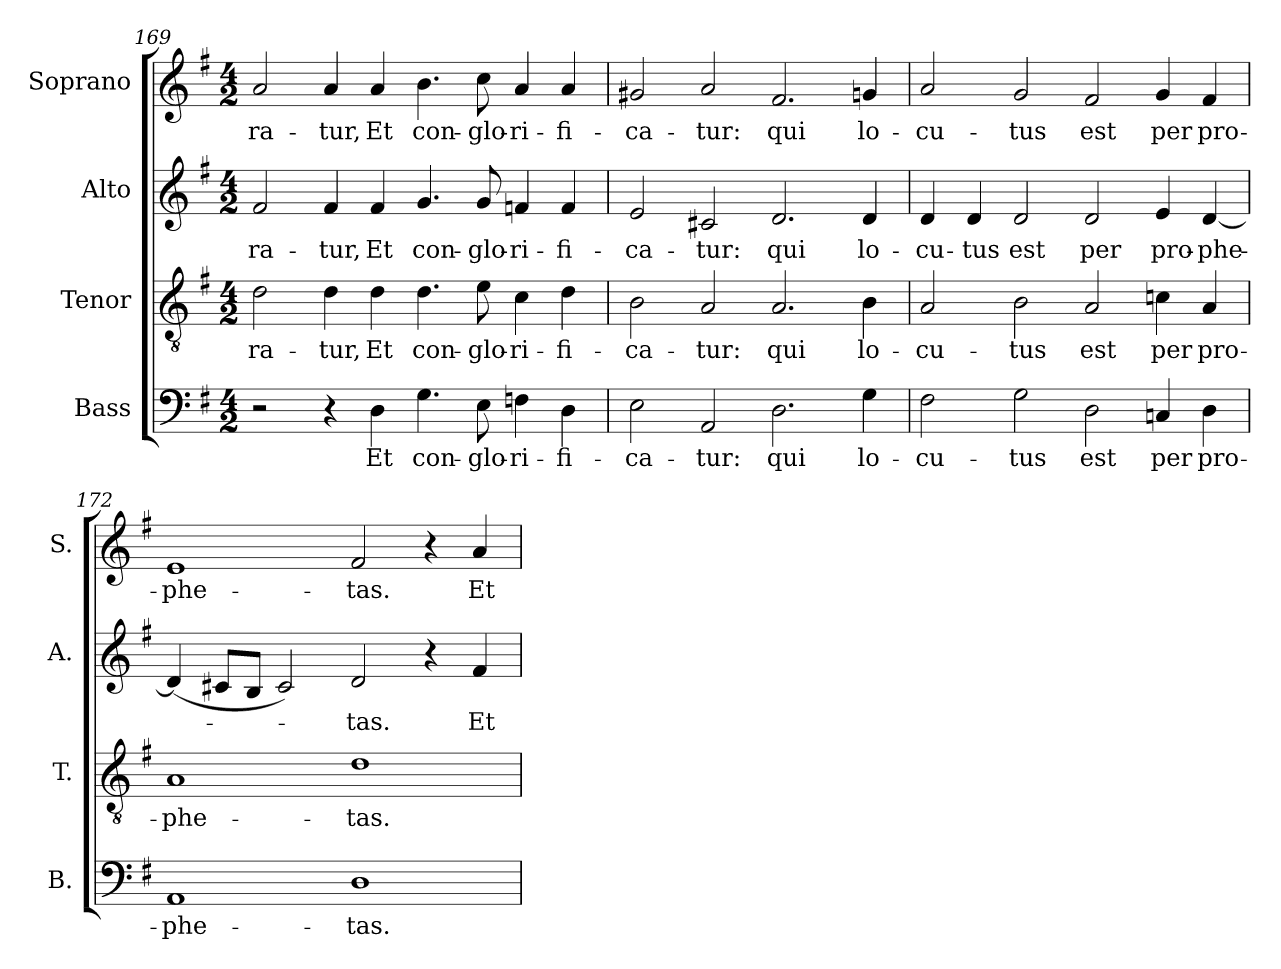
**kern	**text	**kern	**text	**kern	**text	**kern	**text
*part4	*part4	*part3	*part3	*part2	*part2	*part1	*part1
*staff4	*staff4	*staff3	*staff3	*staff2	*staff2	*staff1	*staff1
*I"Bass	*	*I"Tenor	*	*I"Alto	*	*I"Soprano	*
*I'B.	*	*I'T.	*	*I'A.	*	*I'S.	*
*clefF4	*	*clefGv2	*	*clefG2	*	*clefG2	*
*	*	*ITrd7c12	*	*	*	*	*
*k[f#]	*	*k[f#]	*	*k[f#]	*	*k[f#]	*
*G:	*	*G:	*	*G:	*	*G:	*
*M4/2	*	*M4/2	*	*M4/2	*	*M4/2	*
=169	=169	=169	=169	=169	=169	=169	=169
!	!	!	!LO:LY:b:color=#000000	!	!	!	!
!	!	!	!	!	!LO:LY:b:color=#000000	!	!
!	!	!	!	!	!	!	!LO:LY:b:color=#000000
2r	.	2Di\	ra-	2f#i/	ra-	2ai/	ra-
!	!	!	!LO:LY:b:color=#000000	!	!	!	!
!	!	!	!	!	!LO:LY:b:color=#000000	!	!
!	!	!	!	!	!	!	!LO:LY:b:color=#000000
4r	.	4Di\	-tur,	4f#i/	-tur,	4ai/	-tur,
!	!LO:LY:b:color=#000000	!	!	!	!	!	!
!	!	!	!LO:LY:b:color=#000000	!	!	!	!
!	!	!	!	!	!LO:LY:b:color=#000000	!	!
!	!	!	!	!	!	!	!LO:LY:b:color=#000000
4Di\	Et	4Di\	Et	4f#i/	Et	4ai/	Et
!	!LO:LY:b:color=#000000	!	!	!	!	!	!
!	!	!	!LO:LY:b:color=#000000	!	!	!	!
!	!	!	!	!	!LO:LY:b:color=#000000	!	!
!	!	!	!	!	!	!	!LO:LY:b:color=#000000
4.Gi\	con-	4.Di\	con-	4.gi/	con-	4.bi\	con-
!	!LO:LY:b:color=#000000	!	!	!	!	!	!
!	!	!	!LO:LY:b:color=#000000	!	!	!	!
!	!	!	!	!	!LO:LY:b:color=#000000	!	!
!	!	!	!	!	!	!	!LO:LY:b:color=#000000
8Ei\	-glo-	8Ei\	-glo-	8gi/	-glo-	8cci\	-glo-
!	!LO:LY:b:color=#000000	!	!	!	!	!	!
!	!	!	!LO:LY:b:color=#000000	!	!	!	!
!	!	!	!	!	!LO:LY:b:color=#000000	!	!
!	!	!	!	!	!	!	!LO:LY:b:color=#000000
4Fni\	-ri-	4Ci\	-ri-	4fni/	-ri-	4ai/	-ri-
!	!LO:LY:b:color=#000000	!	!	!	!	!	!
!	!	!	!LO:LY:b:color=#000000	!	!	!	!
!	!	!	!	!	!LO:LY:b:color=#000000	!	!
!	!	!	!	!	!	!	!LO:LY:b:color=#000000
4Di\	-fi-	4Di\	-fi-	4fi/	-fi-	4ai/	-fi-
=170	=170	=170	=170	=170	=170	=170	=170
!	!LO:LY:b:color=#000000	!	!	!	!	!	!
!	!	!	!LO:LY:b:color=#000000	!	!	!	!
!	!	!	!	!	!LO:LY:b:color=#000000	!	!
!	!	!	!	!	!	!	!LO:LY:b:color=#000000
2Ei\	-ca-	2BBi\	-ca-	2ei/	-ca-	2g#Xi/	-ca-
!	!LO:LY:b:color=#000000	!	!	!	!	!	!
!	!	!	!LO:LY:b:color=#000000	!	!	!	!
!	!	!	!	!	!LO:LY:b:color=#000000	!	!
!	!	!	!	!	!	!	!LO:LY:b:color=#000000
2AAi/	-tur:	2AAi/	-tur:	2c#Xi/	-tur:	2ai/	-tur:
!	!LO:LY:b:color=#000000	!	!	!	!	!	!
!	!	!	!LO:LY:b:color=#000000	!	!	!	!
!	!	!	!	!	!LO:LY:b:color=#000000	!	!
!	!	!	!	!	!	!	!LO:LY:b:color=#000000
2.Di\	qui	2.AAi/	qui	2.di/	qui	2.f#i/	qui
!	!LO:LY:b:color=#000000	!	!	!	!	!	!
!	!	!	!LO:LY:b:color=#000000	!	!	!	!
!	!	!	!	!	!LO:LY:b:color=#000000	!	!
!	!	!	!	!	!	!	!LO:LY:b:color=#000000
4Gi\	lo-	4BBi\	lo-	4di/	lo-	4gni/	lo-
!!LO:PB:g=z
=171	=171	=171	=171	=171	=171	=171	=171
!	!LO:LY:b:color=#000000	!	!	!	!	!	!
!	!	!	!LO:LY:b:color=#000000	!	!	!	!
!	!	!	!	!	!LO:LY:b:color=#000000	!	!
!	!	!	!	!	!	!	!LO:LY:b:color=#000000
2F#i\	-cu-	2AAi/	-cu-	4di/	-cu-	2ai/	-cu-
!	!	!	!	!	!LO:LY:b:color=#000000	!	!
.	.	.	.	4di/	-tus	.	.
!	!LO:LY:b:color=#000000	!	!	!	!	!	!
!	!	!	!LO:LY:b:color=#000000	!	!	!	!
!	!	!	!	!	!LO:LY:b:color=#000000	!	!
!	!	!	!	!	!	!	!LO:LY:b:color=#000000
2Gi\	-tus	2BBi\	-tus	2di/	est	2gi/	-tus
!	!LO:LY:b:color=#000000	!	!	!	!	!	!
!	!	!	!LO:LY:b:color=#000000	!	!	!	!
!	!	!	!	!	!LO:LY:b:color=#000000	!	!
!	!	!	!	!	!	!	!LO:LY:b:color=#000000
2Di\	est	2AAi/	est	2di/	per	2f#i/	est
!	!LO:LY:b:color=#000000	!	!	!	!	!	!
!	!	!	!LO:LY:b:color=#000000	!	!	!	!
!	!	!	!	!	!LO:LY:b:color=#000000	!	!
!	!	!	!	!	!	!	!LO:LY:b:color=#000000
4Cni/	per	4Cni\	per	4ei/	pro-	4gi/	per
!	!LO:LY:b:color=#000000	!	!	!	!	!	!
!	!	!	!LO:LY:b:color=#000000	!	!	!	!
!	!	!	!	!	!LO:LY:b:color=#000000	!	!
!	!	!	!	!	!	!	!LO:LY:b:color=#000000
4Di\	pro-	4AAi/	pro-	[4di/	-phe-	4f#i/	pro-
=172	=172	=172	=172	=172	=172	=172	=172
!	!LO:LY:b:color=#000000	!	!	!	!	!	!
!	!	!	!LO:LY:b:color=#000000	!	!	!	!
!	!	!	!	!	!	!	!LO:LY:b:color=#000000
1AAi	-phe-	1AAi	-phe-	(4di/]	.	1ei	-phe-
.	.	.	.	8c#Xi/L	.	.	.
.	.	.	.	8Bi/J	.	.	.
.	.	.	.	2c#i/)	.	.	.
!	!LO:LY:b:color=#000000	!	!	!	!	!	!
!	!	!	!LO:LY:b:color=#000000	!	!	!	!
!	!	!	!	!	!LO:LY:b:color=#000000	!	!
!	!	!	!	!	!	!	!LO:LY:b:color=#000000
1Di	-tas.	1Di	-tas.	2di/	-tas.	2f#i/	-tas.
.	.	.	.	4r	.	4r	.
!	!	!	!	!	!LO:LY:b:color=#000000	!	!
!	!	!	!	!	!	!	!LO:LY:b:color=#000000
.	.	.	.	4f#i/	Et	4ai/	Et
=	=	=	=	=	=	=	=
*-	*-	*-	*-	*-	*-	*-	*-
